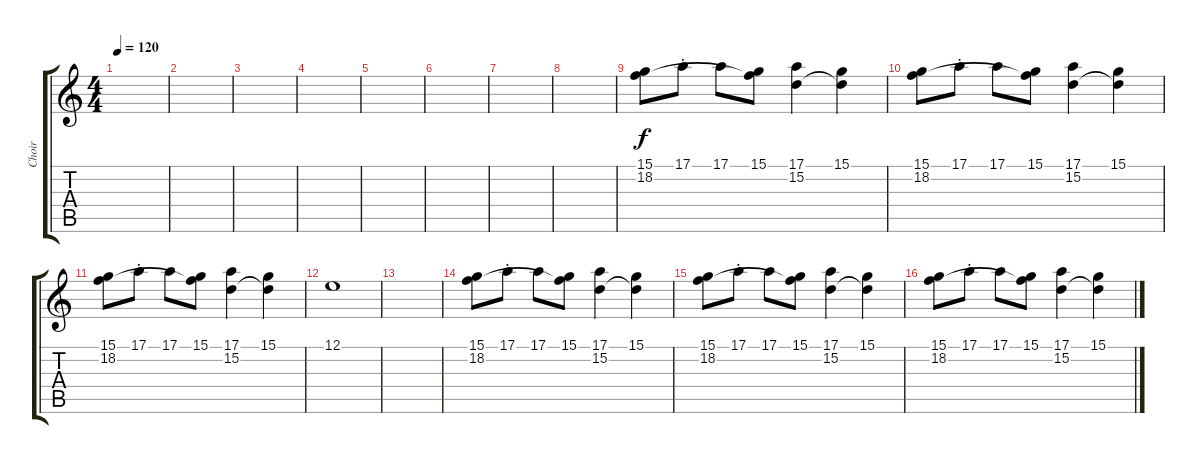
\track ("Choir" "Choir") {instrument choiraahs}
\staff {score tabs}
\tuning (E4 B3 G3 D3 A2 E2) {hide}
\ts (4 4)
\tempo 120
\clef g2
\ks c
|
|
|
|
|
|
|
|
(15.1 18.2).8 17.1{st}.8 17.1.8 (15.1 18.2{t}).8 (17.1 15.2).4 (15.1 15.2{t}).4 |
(15.1 18.2).8 17.1{st}.8 17.1.8 (15.1 18.2{t}).8 (17.1 15.2).4 (15.1 15.2{t}).4 |
(15.1 18.2).8 17.1{st}.8 17.1.8 (15.1 18.2{t}).8 (17.1 15.2).4 (15.1 15.2{t}).4 |
12.1.1 |
|
(15.1 18.2).8 17.1{st}.8 17.1.8 (15.1 18.2{t}).8 (17.1 15.2).4 (15.1 15.2{t}).4 |
(15.1 18.2).8 17.1{st}.8 17.1.8 (15.1 18.2{t}).8 (17.1 15.2).4 (15.1 15.2{t}).4 |
(15.1 18.2).8 17.1{st}.8 17.1.8 (15.1 18.2{t}).8 (17.1 15.2).4 (15.1 15.2{t}).4
